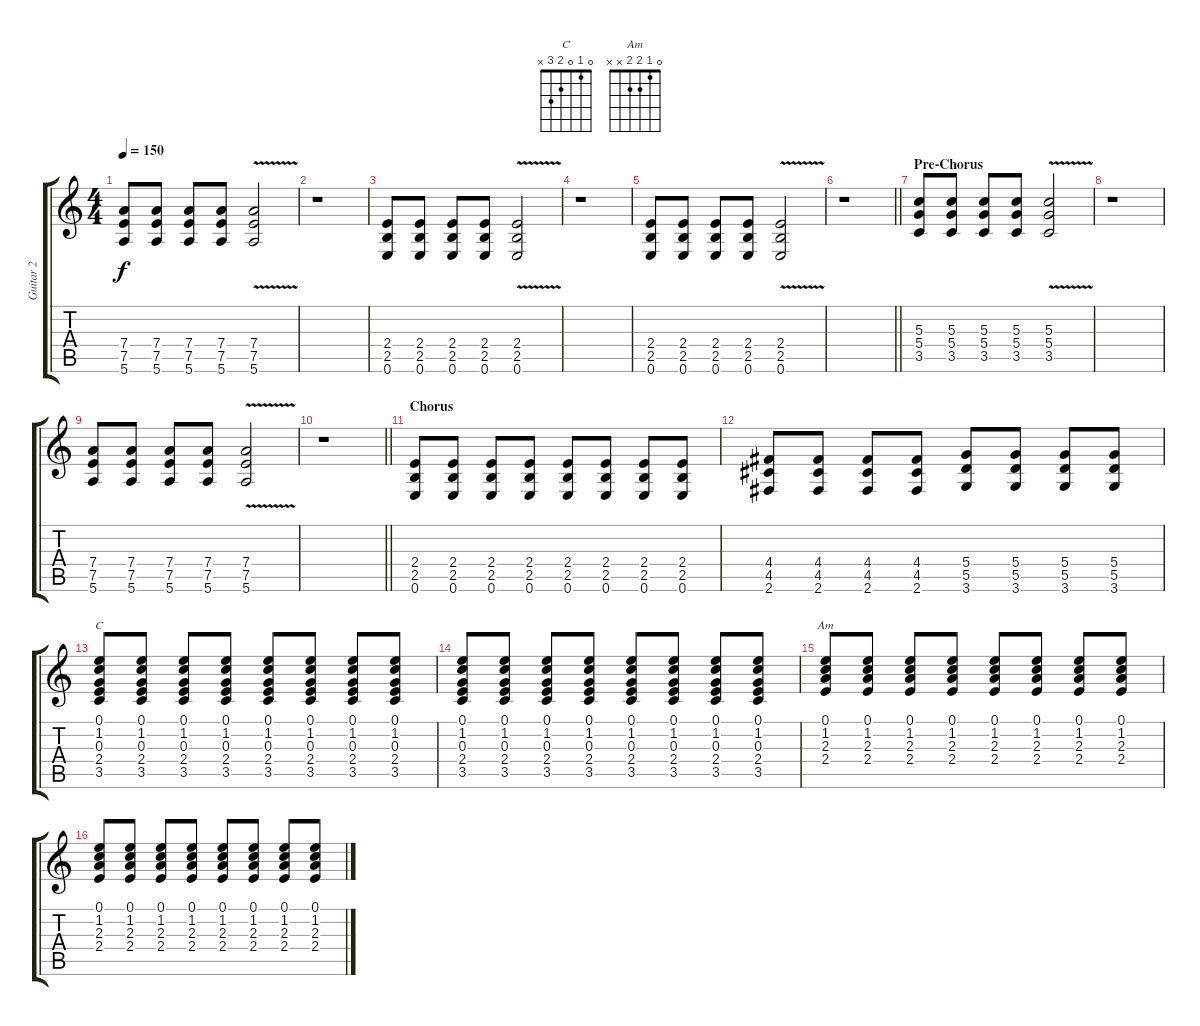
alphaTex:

\track ("Guitar 2" "Guitar 2") {instrument distortionguitar}
\staff {score tabs}
\tuning (E4 B3 G3 D3 A2 E2) {hide}
\chord ("C" 0 1 0 2 3 x)
\chord ("Am" 0 1 2 2 x x)
\ts (4 4)
\tempo 150
\clef g2
\ks c
(7.4 7.5 5.6).8{dy f} (7.4 7.5 5.6).8 (7.4 7.5 5.6).8 (7.4 7.5 5.6).8 (7.4{v} 7.5 5.6).2 |
r.1 |
(2.4 2.5 0.6).8 (2.4 2.5 0.6).8 (2.4 2.5 0.6).8 (2.4 2.5 0.6).8 (2.4{v} 2.5 0.6).2 |
r.1 |
(2.4 2.5 0.6).8 (2.4 2.5 0.6).8 (2.4 2.5 0.6).8 (2.4 2.5 0.6).8 (2.4{v} 2.5 0.6).2 |
\barLineRight lightlight
r.1 |
\section ("" "Pre-Chorus")
(5.3 5.4 3.5).8 (5.3 5.4 3.5).8 (5.3 5.4 3.5).8 (5.3 5.4 3.5).8 (5.3 5.4 3.5{v}).2 |
r.1 |
(7.4 7.5 5.6).8 (7.4 7.5 5.6).8 (7.4 7.5 5.6).8 (7.4 7.5 5.6).8 (7.4{v} 7.5 5.6).2 |
\barLineRight lightlight
r.1 |
\section ("" "Chorus")
(2.4 2.5 0.6).8 (2.4 2.5 0.6).8 (2.4 2.5 0.6).8 (2.4 2.5 0.6).8 (2.4 2.5 0.6).8 (2.4 2.5 0.6).8 (2.4 2.5 0.6).8 (2.4 2.5 0.6).8 |
(4.4 4.5 2.6).8 (4.4 4.5 2.6).8 (4.4 4.5 2.6).8 (4.4 4.5 2.6).8 (5.4 5.5 3.6).8 (5.4 5.5 3.6).8 (5.4 5.5 3.6).8 (5.4 5.5 3.6).8 |
(0.1 1.2 0.3 2.4 3.5).8{ch "C"} (0.1 1.2 0.3 2.4 3.5).8 (0.1 1.2 0.3 2.4 3.5).8 (0.1 1.2 0.3 2.4 3.5).8 (0.1 1.2 0.3 2.4 3.5).8 (0.1 1.2 0.3 2.4 3.5).8 (0.1 1.2 0.3 2.4 3.5).8 (0.1 1.2 0.3 2.4 3.5).8 |
(0.1 1.2 0.3 2.4 3.5).8 (0.1 1.2 0.3 2.4 3.5).8 (0.1 1.2 0.3 2.4 3.5).8 (0.1 1.2 0.3 2.4 3.5).8 (0.1 1.2 0.3 2.4 3.5).8 (0.1 1.2 0.3 2.4 3.5).8 (0.1 1.2 0.3 2.4 3.5).8 (0.1 1.2 0.3 2.4 3.5).8 |
(0.1 1.2 2.3 2.4).8{ch "Am"} (0.1 1.2 2.3 2.4).8 (0.1 1.2 2.3 2.4).8 (0.1 1.2 2.3 2.4).8 (0.1 1.2 2.3 2.4).8 (0.1 1.2 2.3 2.4).8 (0.1 1.2 2.3 2.4).8 (0.1 1.2 2.3 2.4).8 |
(0.1 1.2 2.3 2.4).8 (0.1 1.2 2.3 2.4).8 (0.1 1.2 2.3 2.4).8 (0.1 1.2 2.3 2.4).8 (0.1 1.2 2.3 2.4).8 (0.1 1.2 2.3 2.4).8 (0.1 1.2 2.3 2.4).8 (0.1 1.2 2.3 2.4).8
